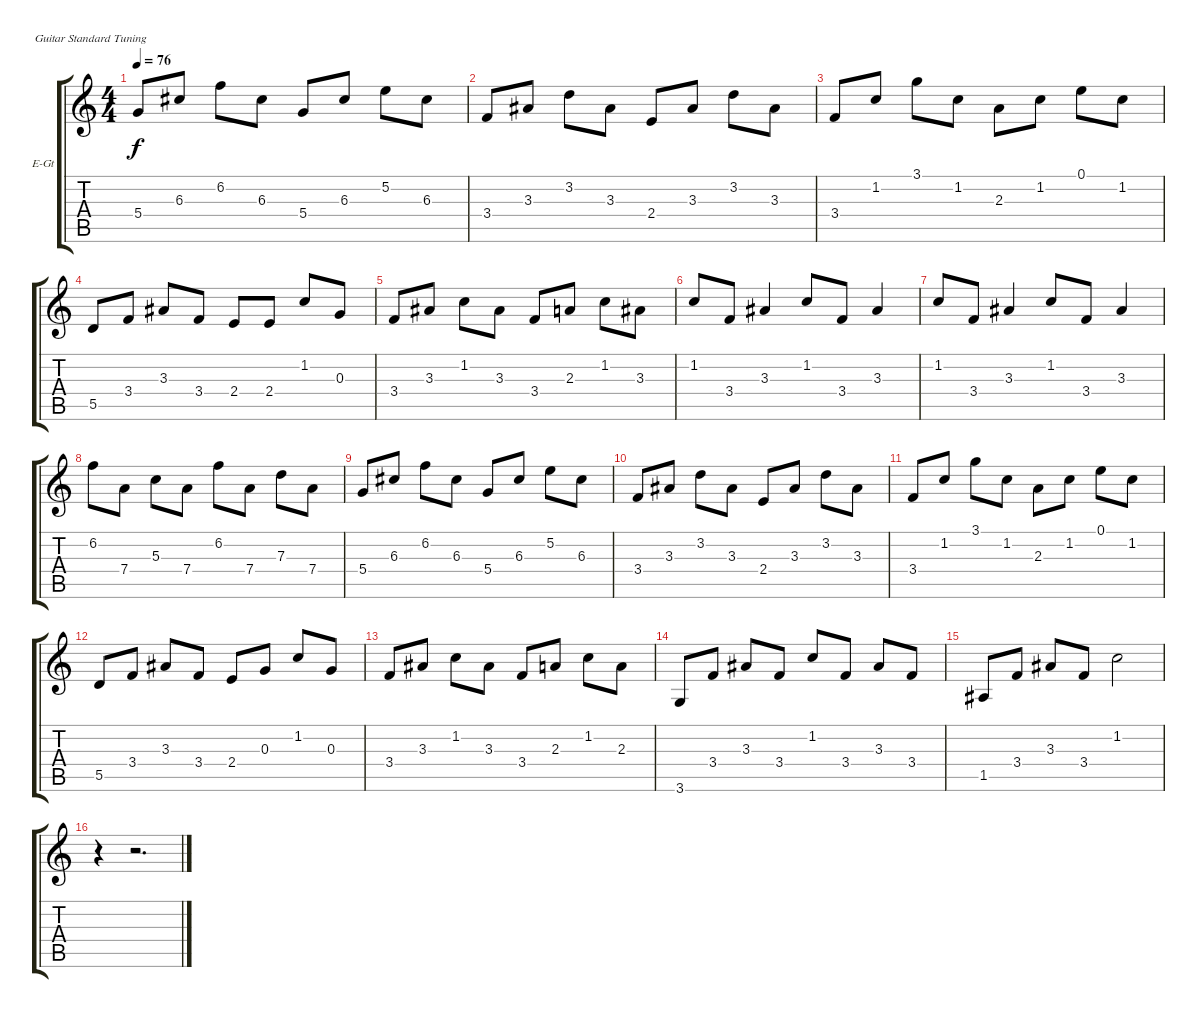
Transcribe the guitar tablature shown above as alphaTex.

\bracketExtendMode groupsimilarinstruments
\firstSystemTrackNameOrientation horizontal
\otherSystemsTrackNameOrientation horizontal
\track ("Guitare elec" "E-Gt") {instrument electricguitarclean}
\staff {score tabs}
\tuning (E4 B3 G3 D3 A2 E2)
\ts (4 4)
\tempo 76
\clef g2
\ks c
5.4.8{dy f} 6.3.8 6.2.8 6.3.8 5.4.8 6.3.8 5.2.8 6.3.8 |
3.4.8 3.3.8 3.2.8 3.3.8 2.4.8 3.3.8 3.2.8 3.3.8 |
3.4.8 1.2.8 3.1.8 1.2.8 2.3.8 1.2.8 0.1.8 1.2.8 |
5.5.8 3.4.8 3.3.8 3.4.8 2.4.8 2.4.8 1.2.8 0.3.8 |
3.4.8 3.3.8 1.2.8 3.3.8 3.4.8 2.3.8 1.2.8 3.3.8 |
1.2.8 3.4.8 3.3.4 1.2.8 3.4.8 3.3.4 |
1.2.8 3.4.8 3.3.4 1.2.8 3.4.8 3.3.4 |
6.2.8 7.4.8 5.3.8 7.4.8 6.2.8 7.4.8 7.3.8 7.4.8 |
5.4.8 6.3.8 6.2.8 6.3.8 5.4.8 6.3.8 5.2.8 6.3.8 |
3.4.8 3.3.8 3.2.8 3.3.8 2.4.8 3.3.8 3.2.8 3.3.8 |
3.4.8 1.2.8 3.1.8 1.2.8 2.3.8 1.2.8 0.1.8 1.2.8 |
5.5.8 3.4.8 3.3.8 3.4.8 2.4.8 0.3.8 1.2.8 0.3.8 |
3.4.8 3.3.8 1.2.8 3.3.8 3.4.8 2.3.8 1.2.8 2.3.8 |
3.6.8 3.4.8 3.3.8 3.4.8 1.2.8 3.4.8 3.3.8 3.4.8 |
1.5.8 3.4.8 3.3.8 3.4.8 1.2.2 |
r.4 r.2{d}
